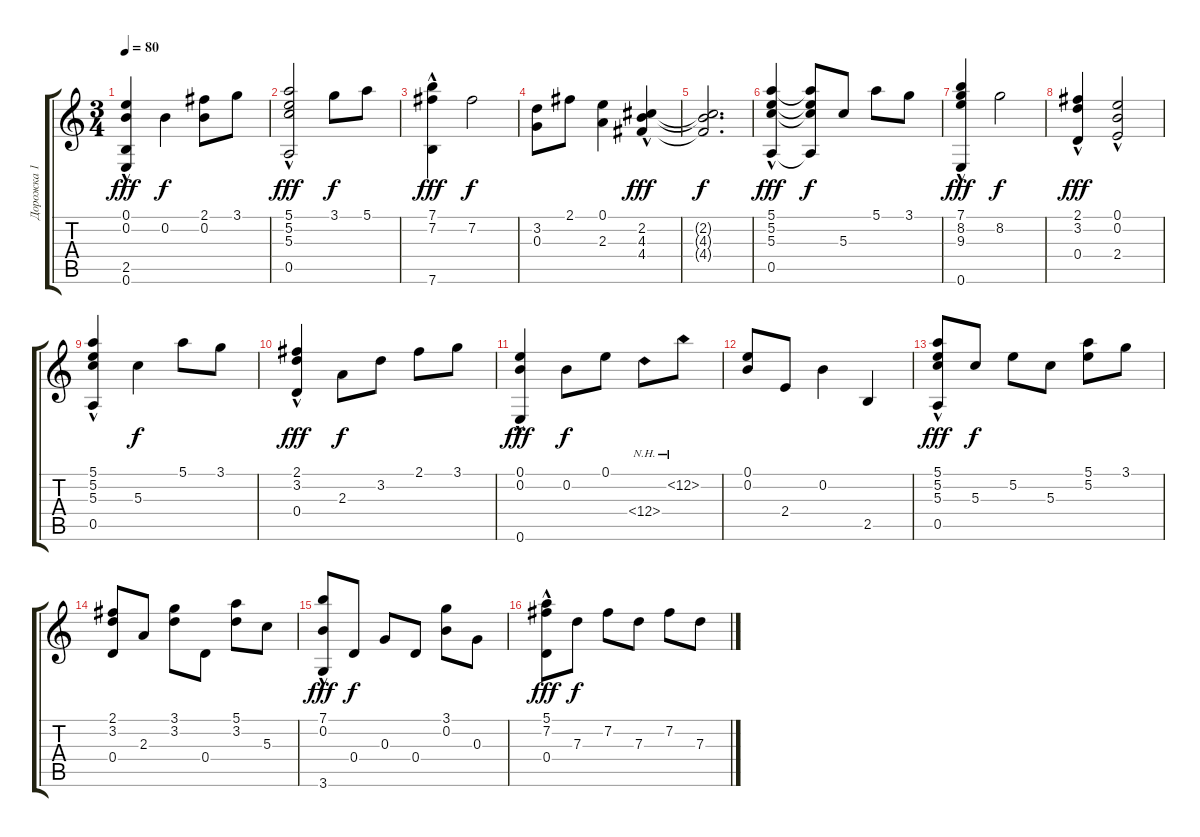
\track ("Дорожка 1" "Дорожка 1") {instrument acousticguitarsteel}
\staff {score tabs}
\tuning (E4 B3 G3 D3 A2 E2) {hide}
\ts (3 4)
\tempo 80
\clef g2
\ks c
(0.1 0.2 2.5 0.6{hac}).4{dy fff} 0.2.4{dy f} (2.1 0.2).8 3.1.8 |
(5.1 5.2 5.3{hac} 0.5).2{dy fff} 3.1.8{dy f} 5.1.8 |
(7.1 7.2 7.6{hac}).4{dy fff} 7.2.2{dy f} |
(3.2 0.3).8 2.1.8 (0.1 2.3).4 (2.2 4.3{hac} 4.4).4{dy fff} |
(2.2{t} 4.3{t} 4.4{t}).2{d dy f} |
(5.1 5.2 5.3{hac} 0.5).4{dy fff} (5.1{t} 5.2{t} 5.3{t} 0.5{t}).8{dy f} 5.3.8 5.1.8 3.1.8 |
(7.1 8.2{hac} 9.3 0.6).4{dy fff} 8.2.2{dy f} |
(2.1 3.2 0.4{hac}).4{dy fff} (0.1{hac} 0.2{hac} 2.4{hac}).2 |
(5.1 5.2 5.3 0.5{hac}).4 5.3.4{dy f} 5.1.8 3.1.8 |
(2.1 3.2 0.4{hac}).4{dy fff} 2.3.8{dy f} 3.2.8 2.1.8 3.1.8 |
(0.1 0.2 0.6{hac}).4{dy fff} 0.2.8{dy f} 0.1.8 12.4{nh}.8 12.2{nh}.8 |
(0.1 0.2).8 2.4.8 0.2.4 2.5.4 |
(5.1{hac} 5.2 5.3 0.5).8{dy fff} 5.3.8{dy f} 5.2.8 5.3.8 (5.1 5.2).8 3.1.8 |
(2.1 3.2 0.4).8 2.3.8 (3.1 3.2).8 0.4.8 (5.1 3.2).8 5.3.8 |
(7.1 0.2 3.6{hac}).8{dy fff} 0.4.8{dy f} 0.3.8 0.4.8 (3.1 0.2).8 0.3.8 |
(5.1 7.2 0.4{hac}).8{dy fff} 7.3.8{dy f} 7.2.8 7.3.8 7.2.8 7.3.8
